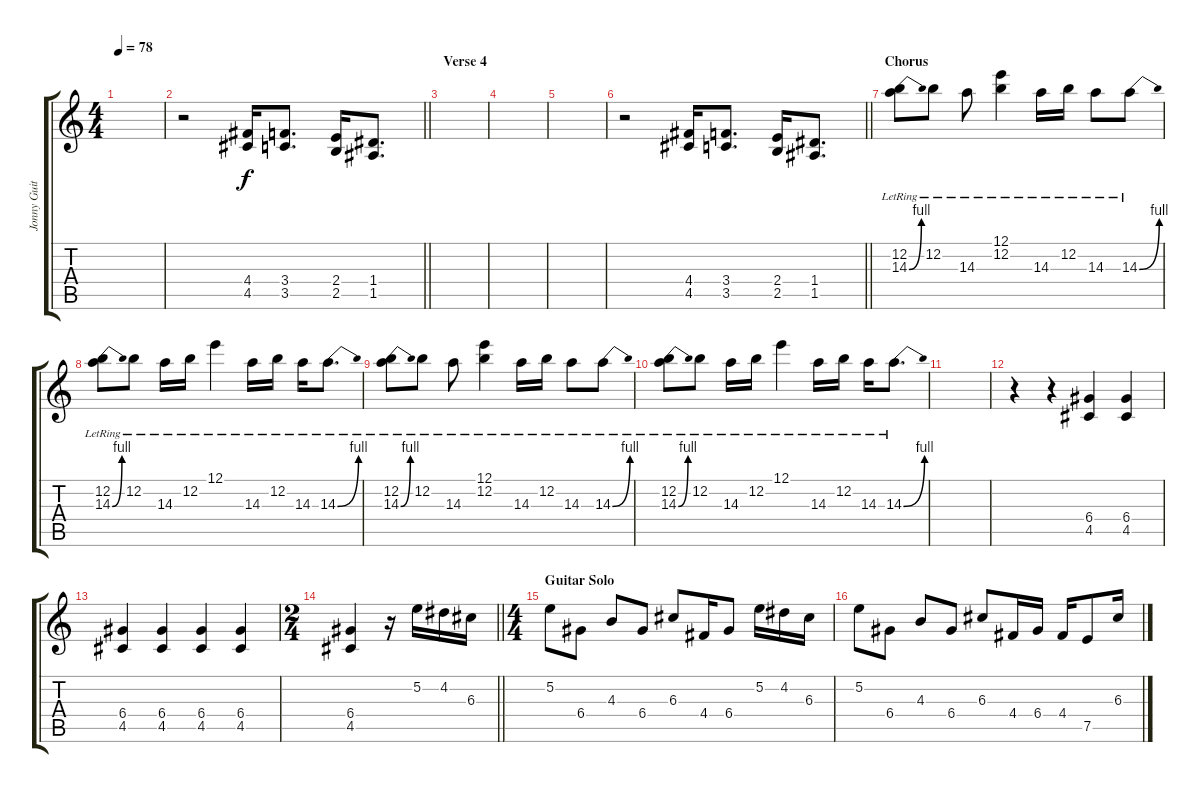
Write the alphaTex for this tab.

\track ("Jonny Guitar" "Jonny Guit") {instrument electricguitarjazz}
\staff {score tabs}
\tuning (E4 B3 G3 D3 A2 E2) {hide}
\ts (4 4)
\tempo 78
\clef g2
\ks c
|
\barLineRight lightlight
r.2 (4.4 4.5).16 (3.4 3.5).8{d} (2.4 2.5).16 (1.4 1.5).8{d} |
\section ("" "Verse 4")
|
|
|
\barLineRight lightlight
r.2 (4.4 4.5).16 (3.4 3.5).8{d} (2.4 2.5).16 (1.4 1.5).8{d} |
\section ("" "Chorus")
(12.2{lr} 14.3{be (bend 0 0 60 4) lr}).8{volume 5} 12.2{lr}.8 14.3{lr}.8 (12.1{lr} 12.2{lr}).4 14.3{lr}.16 12.2{lr}.16 14.3{lr}.8 14.3{be (bend 0 0 60 4) lr}.8 |
(12.2{lr} 14.3{be (bend 0 0 60 4) lr}).8 12.2{lr}.8 14.3{lr}.16 12.2{lr}.16 12.1{lr}.4 14.3{lr}.16 12.2{lr}.16 14.3{lr}.16 14.3{be (bend 0 0 60 4) lr}.8{d} |
(12.2{lr} 14.3{be (bend 0 0 60 4) lr}).8 12.2{lr}.8 14.3{lr}.8 (12.1{lr} 12.2{lr}).4 14.3{lr}.16 12.2{lr}.16 14.3{lr}.8 14.3{be (bend 0 0 60 4) lr}.8 |
(12.2{lr} 14.3{be (bend 0 0 60 4) lr}).8 12.2{lr}.8 14.3{lr}.16 12.2{lr}.16 12.1{lr}.4 14.3{lr}.16 12.2{lr}.16 14.3{lr}.16 14.3{be (bend 0 0 60 4) lr}.8{d} |
|
r.4 r.4 (6.4 4.5).4 (6.4 4.5).4 |
(6.4 4.5).4 (6.4 4.5).4 (6.4 4.5).4 (6.4 4.5).4 |
\ts (2 4)
\barLineRight lightlight
(6.4 4.5).4 r.16 5.2.16 4.2.16 6.3.16 |
\ts (4 4)
\section ("" "Guitar Solo")
5.2.8 6.4.8 4.3.8 6.4.8 6.3.8 4.4.16 6.4.8 5.2.16 4.2.16 6.3.16 |
5.2.8 6.4.8 4.3.8 6.4.8 6.3.8 4.4.16 6.4.16 4.4.16 7.5.8 6.3.16
